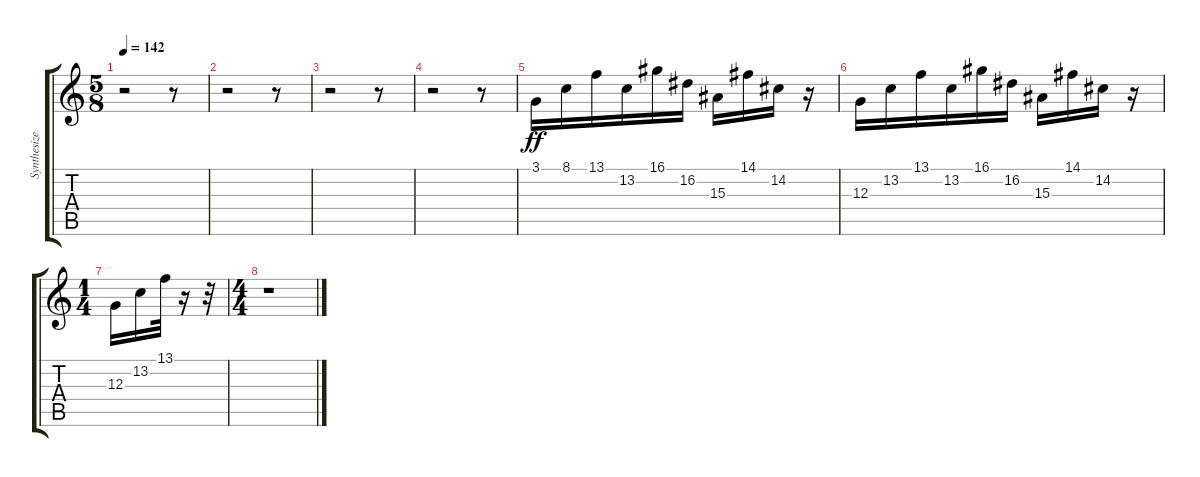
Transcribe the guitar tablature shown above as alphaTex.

\track ("Synthesizer1(Sequence1)             " "Synthesize") {instrument lead2sawtooth}
\staff {score tabs}
\tuning (E4 B3 G3 D3 A2 E2) {hide}
\ts (5 8)
\tempo 142
\clef g2
\ks c
r.2{dy ff} r.8 |
r.2 r.8 |
r.2 r.8 |
r.2 r.8 |
3.1.16 8.1.16 13.1.16 13.2.16 16.1.16 16.2.16 15.3.16 14.1.16 14.2.16 r.16 |
12.3.16 13.2.16 13.1.16 13.2.16 16.1.16 16.2.16 15.3.16 14.1.16 14.2.16 r.16 |
\ts (1 4)
12.3.16 13.2.16 13.1.32 r.16 r.32 |
\ts (4 4)
r.1
